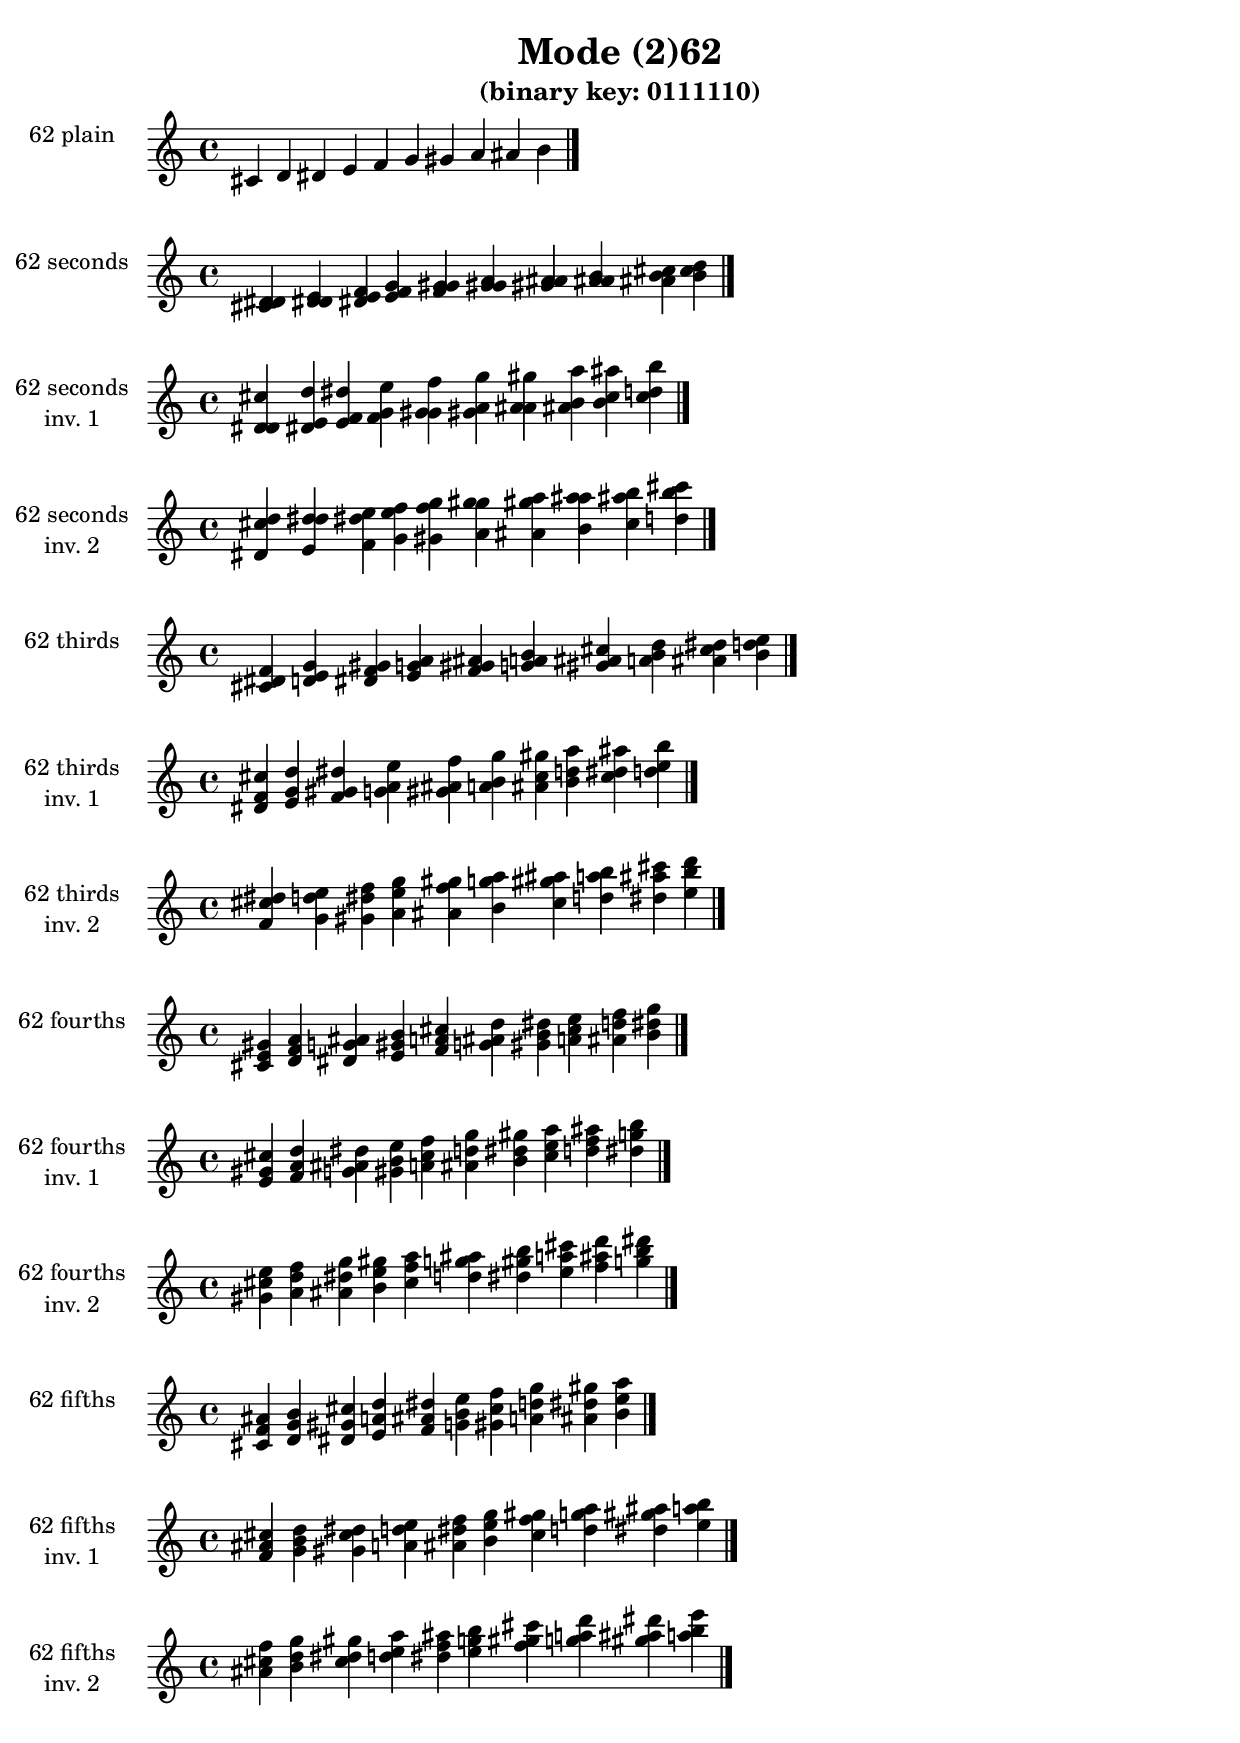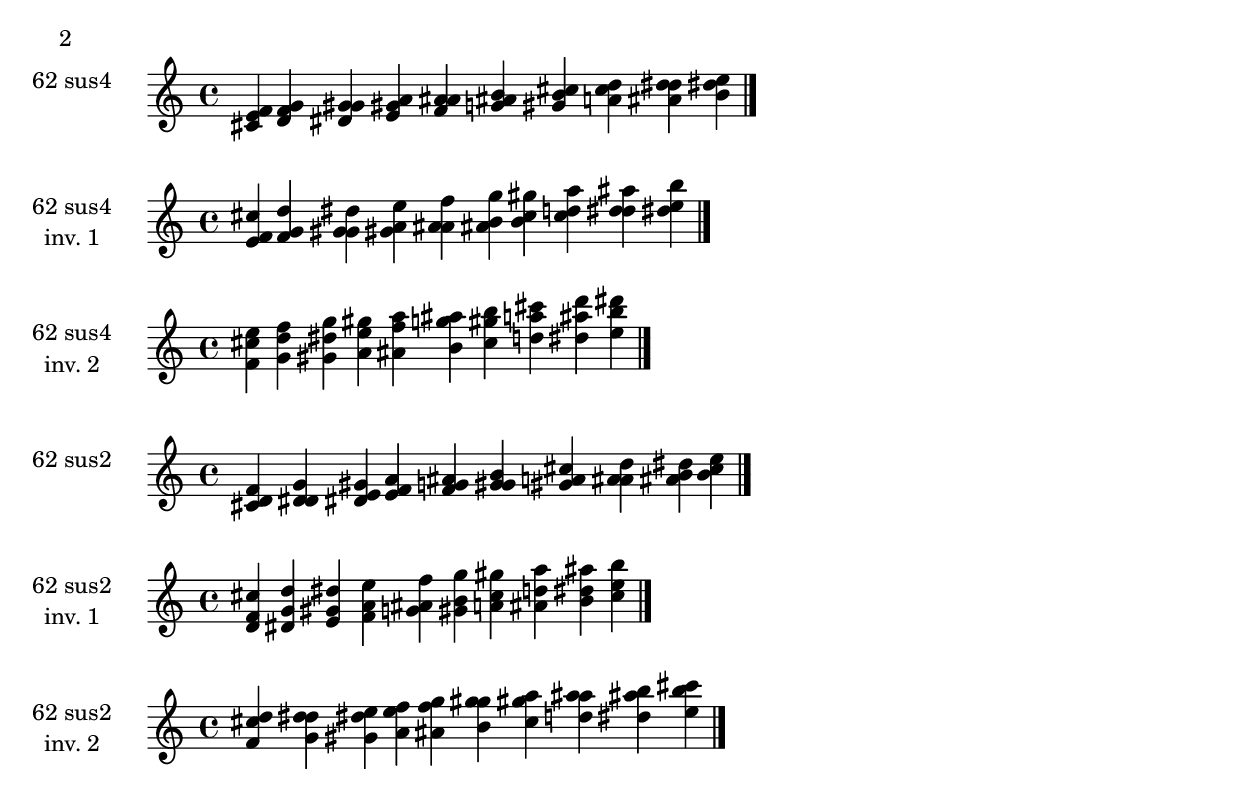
\version "2.19.0"

\header {
  title = "Mode (2)62"
  subtitle = "(binary key: 0111110)"
 %% Remove default LilyPond tagline
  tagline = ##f
}

\paper {
  #(set-paper-size "a4")
}

global = {
  \key c \major
  \time 4/4
  \tempo 4=100
}

\book {
  \score {
    \new Staff \with {
      instrumentName =  \markup { \column {
         \hcenter-in #14 \line { 62 plain }
         \hcenter-in #14 \line {  } } }
      midiInstrument = "oboe"
    } { \accidentalStyle "default"
        \cadenzaOn cis' d' dis' e' f' g' gis' a' ais' b'  \cadenzaOff \bar "|." }
    \layout { }
  }
  \score {
    \new Staff \with {
      instrumentName =  \markup { \column {
         \hcenter-in #14 \line { 62 seconds }
         \hcenter-in #14 \line {  } } }
      midiInstrument = "oboe"
    } { \accidentalStyle "default"
        \cadenzaOn <cis' d' dis'> <d' dis' e'> <dis' e' f'> <e' f' g'> <f' g' gis'> <g' gis' a'> <gis' a' ais'> <a' ais' b'> <ais' b' cis''> <b' cis'' d''>  \cadenzaOff \bar "|." }
    \layout { }
  }
  \score {
    \new Staff \with {
      instrumentName =  \markup { \column {
         \hcenter-in #14 \line { 62 seconds }
         \hcenter-in #14 \line { inv. 1 } } }
      midiInstrument = "oboe"
    } { \accidentalStyle "default"
        \cadenzaOn <d' dis' cis''> <dis' e' d''> <e' f' dis''> <f' g' e''> <g' gis' f''> <gis' a' g''> <a' ais' gis''> <ais' b' a''> <b' cis'' ais''> <cis'' d'' b''>  \cadenzaOff \bar "|." }
    \layout { }
  }
  \score {
    \new Staff \with {
      instrumentName =  \markup { \column {
         \hcenter-in #14 \line { 62 seconds }
         \hcenter-in #14 \line { inv. 2 } } }
      midiInstrument = "oboe"
    } { \accidentalStyle "default"
        \cadenzaOn <dis' cis'' d''> <e' d'' dis''> <f' dis'' e''> <g' e'' f''> <gis' f'' g''> <a' g'' gis''> <ais' gis'' a''> <b' a'' ais''> <cis'' ais'' b''> <d'' b'' cis'''>  \cadenzaOff \bar "|." }
    \layout { }
  }
  \score {
    \new Staff \with {
      instrumentName =  \markup { \column {
         \hcenter-in #14 \line { 62 thirds }
         \hcenter-in #14 \line {  } } }
      midiInstrument = "oboe"
    } { \accidentalStyle "default"
        \cadenzaOn <cis' dis' f'> <d' e' g'> <dis' f' gis'> <e' g' a'> <f' gis' ais'> <g' a' b'> <gis' ais' cis''> <a' b' d''> <ais' cis'' dis''> <b' d'' e''>  \cadenzaOff \bar "|." }
    \layout { }
  }
  \score {
    \new Staff \with {
      instrumentName =  \markup { \column {
         \hcenter-in #14 \line { 62 thirds }
         \hcenter-in #14 \line { inv. 1 } } }
      midiInstrument = "oboe"
    } { \accidentalStyle "default"
        \cadenzaOn <dis' f' cis''> <e' g' d''> <f' gis' dis''> <g' a' e''> <gis' ais' f''> <a' b' g''> <ais' cis'' gis''> <b' d'' a''> <cis'' dis'' ais''> <d'' e'' b''>  \cadenzaOff \bar "|." }
    \layout { }
  }
  \score {
    \new Staff \with {
      instrumentName =  \markup { \column {
         \hcenter-in #14 \line { 62 thirds }
         \hcenter-in #14 \line { inv. 2 } } }
      midiInstrument = "oboe"
    } { \accidentalStyle "default"
        \cadenzaOn <f' cis'' dis''> <g' d'' e''> <gis' dis'' f''> <a' e'' g''> <ais' f'' gis''> <b' g'' a''> <cis'' gis'' ais''> <d'' a'' b''> <dis'' ais'' cis'''> <e'' b'' d'''>  \cadenzaOff \bar "|." }
    \layout { }
  }
  \score {
    \new Staff \with {
      instrumentName =  \markup { \column {
         \hcenter-in #14 \line { 62 fourths }
         \hcenter-in #14 \line {  } } }
      midiInstrument = "oboe"
    } { \accidentalStyle "default"
        \cadenzaOn <cis' e' gis'> <d' f' a'> <dis' g' ais'> <e' gis' b'> <f' a' cis''> <g' ais' d''> <gis' b' dis''> <a' cis'' e''> <ais' d'' f''> <b' dis'' g''>  \cadenzaOff \bar "|." }
    \layout { }
  }
  \score {
    \new Staff \with {
      instrumentName =  \markup { \column {
         \hcenter-in #14 \line { 62 fourths }
         \hcenter-in #14 \line { inv. 1 } } }
      midiInstrument = "oboe"
    } { \accidentalStyle "default"
        \cadenzaOn <e' gis' cis''> <f' a' d''> <g' ais' dis''> <gis' b' e''> <a' cis'' f''> <ais' d'' g''> <b' dis'' gis''> <cis'' e'' a''> <d'' f'' ais''> <dis'' g'' b''>  \cadenzaOff \bar "|." }
    \layout { }
  }
  \score {
    \new Staff \with {
      instrumentName =  \markup { \column {
         \hcenter-in #14 \line { 62 fourths }
         \hcenter-in #14 \line { inv. 2 } } }
      midiInstrument = "oboe"
    } { \accidentalStyle "default"
        \cadenzaOn <gis' cis'' e''> <a' d'' f''> <ais' dis'' g''> <b' e'' gis''> <cis'' f'' a''> <d'' g'' ais''> <dis'' gis'' b''> <e'' a'' cis'''> <f'' ais'' d'''> <g'' b'' dis'''>  \cadenzaOff \bar "|." }
    \layout { }
  }
  \score {
    \new Staff \with {
      instrumentName =  \markup { \column {
         \hcenter-in #14 \line { 62 fifths }
         \hcenter-in #14 \line {  } } }
      midiInstrument = "oboe"
    } { \accidentalStyle "default"
        \cadenzaOn <cis' f' ais'> <d' g' b'> <dis' gis' cis''> <e' a' d''> <f' ais' dis''> <g' b' e''> <gis' cis'' f''> <a' d'' g''> <ais' dis'' gis''> <b' e'' a''>  \cadenzaOff \bar "|." }
    \layout { }
  }
  \score {
    \new Staff \with {
      instrumentName =  \markup { \column {
         \hcenter-in #14 \line { 62 fifths }
         \hcenter-in #14 \line { inv. 1 } } }
      midiInstrument = "oboe"
    } { \accidentalStyle "default"
        \cadenzaOn <f' ais' cis''> <g' b' d''> <gis' cis'' dis''> <a' d'' e''> <ais' dis'' f''> <b' e'' g''> <cis'' f'' gis''> <d'' g'' a''> <dis'' gis'' ais''> <e'' a'' b''>  \cadenzaOff \bar "|." }
    \layout { }
  }
  \score {
    \new Staff \with {
      instrumentName =  \markup { \column {
         \hcenter-in #14 \line { 62 fifths }
         \hcenter-in #14 \line { inv. 2 } } }
      midiInstrument = "oboe"
    } { \accidentalStyle "default"
        \cadenzaOn <ais' cis'' f''> <b' d'' g''> <cis'' dis'' gis''> <d'' e'' a''> <dis'' f'' ais''> <e'' g'' b''> <f'' gis'' cis'''> <g'' a'' d'''> <gis'' ais'' dis'''> <a'' b'' e'''>  \cadenzaOff \bar "|." }
    \layout { }
  }
  \score {
    \new Staff \with {
      instrumentName =  \markup { \column {
         \hcenter-in #14 \line { 62 sus4 }
         \hcenter-in #14 \line {  } } }
      midiInstrument = "oboe"
    } { \accidentalStyle "default"
        \cadenzaOn <cis' e' f'> <d' f' g'> <dis' g' gis'> <e' gis' a'> <f' a' ais'> <g' ais' b'> <gis' b' cis''> <a' cis'' d''> <ais' d'' dis''> <b' dis'' e''>  \cadenzaOff \bar "|." }
    \layout { }
  }
  \score {
    \new Staff \with {
      instrumentName =  \markup { \column {
         \hcenter-in #14 \line { 62 sus4 }
         \hcenter-in #14 \line { inv. 1 } } }
      midiInstrument = "oboe"
    } { \accidentalStyle "default"
        \cadenzaOn <e' f' cis''> <f' g' d''> <g' gis' dis''> <gis' a' e''> <a' ais' f''> <ais' b' g''> <b' cis'' gis''> <cis'' d'' a''> <d'' dis'' ais''> <dis'' e'' b''>  \cadenzaOff \bar "|." }
    \layout { }
  }
  \score {
    \new Staff \with {
      instrumentName =  \markup { \column {
         \hcenter-in #14 \line { 62 sus4 }
         \hcenter-in #14 \line { inv. 2 } } }
      midiInstrument = "oboe"
    } { \accidentalStyle "default"
        \cadenzaOn <f' cis'' e''> <g' d'' f''> <gis' dis'' g''> <a' e'' gis''> <ais' f'' a''> <b' g'' ais''> <cis'' gis'' b''> <d'' a'' cis'''> <dis'' ais'' d'''> <e'' b'' dis'''>  \cadenzaOff \bar "|." }
    \layout { }
  }
  \score {
    \new Staff \with {
      instrumentName =  \markup { \column {
         \hcenter-in #14 \line { 62 sus2 }
         \hcenter-in #14 \line {  } } }
      midiInstrument = "oboe"
    } { \accidentalStyle "default"
        \cadenzaOn <cis' d' f'> <d' dis' g'> <dis' e' gis'> <e' f' a'> <f' g' ais'> <g' gis' b'> <gis' a' cis''> <a' ais' d''> <ais' b' dis''> <b' cis'' e''>  \cadenzaOff \bar "|." }
    \layout { }
  }
  \score {
    \new Staff \with {
      instrumentName =  \markup { \column {
         \hcenter-in #14 \line { 62 sus2 }
         \hcenter-in #14 \line { inv. 1 } } }
      midiInstrument = "oboe"
    } { \accidentalStyle "default"
        \cadenzaOn <d' f' cis''> <dis' g' d''> <e' gis' dis''> <f' a' e''> <g' ais' f''> <gis' b' g''> <a' cis'' gis''> <ais' d'' a''> <b' dis'' ais''> <cis'' e'' b''>  \cadenzaOff \bar "|." }
    \layout { }
  }
  \score {
    \new Staff \with {
      instrumentName =  \markup { \column {
         \hcenter-in #14 \line { 62 sus2 }
         \hcenter-in #14 \line { inv. 2 } } }
      midiInstrument = "oboe"
    } { \accidentalStyle "default"
        \cadenzaOn <f' cis'' d''> <g' d'' dis''> <gis' dis'' e''> <a' e'' f''> <ais' f'' g''> <b' g'' gis''> <cis'' gis'' a''> <d'' a'' ais''> <dis'' ais'' b''> <e'' b'' cis'''>  \cadenzaOff \bar "|." }
    \layout { }
  }
}

\book {
  \bookOutputSuffix "plain_"
  \score {
    \new Staff \with {
      instrumentName =  \markup { \column {
         \hcenter-in #14 \line { 62 plain }
         \hcenter-in #14 \line {  } } }
      midiInstrument = "oboe"
    } { \accidentalStyle "default"
        \cadenzaOn cis' d' dis' e' f' g' gis' a' ais' b'  \cadenzaOff \bar "|." }
    \midi { }
  }
}
\book {
  \bookOutputSuffix "seconds_"
  \score {
    \new Staff \with {
      instrumentName =  \markup { \column {
         \hcenter-in #14 \line { 62 seconds }
         \hcenter-in #14 \line {  } } }
      midiInstrument = "oboe"
    } { \accidentalStyle "default"
        \cadenzaOn <cis' d' dis'> <d' dis' e'> <dis' e' f'> <e' f' g'> <f' g' gis'> <g' gis' a'> <gis' a' ais'> <a' ais' b'> <ais' b' cis''> <b' cis'' d''>  \cadenzaOff \bar "|." }
    \midi { }
  }
}
\book {
  \bookOutputSuffix "seconds_inv. 1"
  \score {
    \new Staff \with {
      instrumentName =  \markup { \column {
         \hcenter-in #14 \line { 62 seconds }
         \hcenter-in #14 \line { inv. 1 } } }
      midiInstrument = "oboe"
    } { \accidentalStyle "default"
        \cadenzaOn <d' dis' cis''> <dis' e' d''> <e' f' dis''> <f' g' e''> <g' gis' f''> <gis' a' g''> <a' ais' gis''> <ais' b' a''> <b' cis'' ais''> <cis'' d'' b''>  \cadenzaOff \bar "|." }
    \midi { }
  }
}
\book {
  \bookOutputSuffix "seconds_inv. 2"
  \score {
    \new Staff \with {
      instrumentName =  \markup { \column {
         \hcenter-in #14 \line { 62 seconds }
         \hcenter-in #14 \line { inv. 2 } } }
      midiInstrument = "oboe"
    } { \accidentalStyle "default"
        \cadenzaOn <dis' cis'' d''> <e' d'' dis''> <f' dis'' e''> <g' e'' f''> <gis' f'' g''> <a' g'' gis''> <ais' gis'' a''> <b' a'' ais''> <cis'' ais'' b''> <d'' b'' cis'''>  \cadenzaOff \bar "|." }
    \midi { }
  }
}
\book {
  \bookOutputSuffix "thirds_"
  \score {
    \new Staff \with {
      instrumentName =  \markup { \column {
         \hcenter-in #14 \line { 62 thirds }
         \hcenter-in #14 \line {  } } }
      midiInstrument = "oboe"
    } { \accidentalStyle "default"
        \cadenzaOn <cis' dis' f'> <d' e' g'> <dis' f' gis'> <e' g' a'> <f' gis' ais'> <g' a' b'> <gis' ais' cis''> <a' b' d''> <ais' cis'' dis''> <b' d'' e''>  \cadenzaOff \bar "|." }
    \midi { }
  }
}
\book {
  \bookOutputSuffix "thirds_inv. 1"
  \score {
    \new Staff \with {
      instrumentName =  \markup { \column {
         \hcenter-in #14 \line { 62 thirds }
         \hcenter-in #14 \line { inv. 1 } } }
      midiInstrument = "oboe"
    } { \accidentalStyle "default"
        \cadenzaOn <dis' f' cis''> <e' g' d''> <f' gis' dis''> <g' a' e''> <gis' ais' f''> <a' b' g''> <ais' cis'' gis''> <b' d'' a''> <cis'' dis'' ais''> <d'' e'' b''>  \cadenzaOff \bar "|." }
    \midi { }
  }
}
\book {
  \bookOutputSuffix "thirds_inv. 2"
  \score {
    \new Staff \with {
      instrumentName =  \markup { \column {
         \hcenter-in #14 \line { 62 thirds }
         \hcenter-in #14 \line { inv. 2 } } }
      midiInstrument = "oboe"
    } { \accidentalStyle "default"
        \cadenzaOn <f' cis'' dis''> <g' d'' e''> <gis' dis'' f''> <a' e'' g''> <ais' f'' gis''> <b' g'' a''> <cis'' gis'' ais''> <d'' a'' b''> <dis'' ais'' cis'''> <e'' b'' d'''>  \cadenzaOff \bar "|." }
    \midi { }
  }
}
\book {
  \bookOutputSuffix "fourths_"
  \score {
    \new Staff \with {
      instrumentName =  \markup { \column {
         \hcenter-in #14 \line { 62 fourths }
         \hcenter-in #14 \line {  } } }
      midiInstrument = "oboe"
    } { \accidentalStyle "default"
        \cadenzaOn <cis' e' gis'> <d' f' a'> <dis' g' ais'> <e' gis' b'> <f' a' cis''> <g' ais' d''> <gis' b' dis''> <a' cis'' e''> <ais' d'' f''> <b' dis'' g''>  \cadenzaOff \bar "|." }
    \midi { }
  }
}
\book {
  \bookOutputSuffix "fourths_inv. 1"
  \score {
    \new Staff \with {
      instrumentName =  \markup { \column {
         \hcenter-in #14 \line { 62 fourths }
         \hcenter-in #14 \line { inv. 1 } } }
      midiInstrument = "oboe"
    } { \accidentalStyle "default"
        \cadenzaOn <e' gis' cis''> <f' a' d''> <g' ais' dis''> <gis' b' e''> <a' cis'' f''> <ais' d'' g''> <b' dis'' gis''> <cis'' e'' a''> <d'' f'' ais''> <dis'' g'' b''>  \cadenzaOff \bar "|." }
    \midi { }
  }
}
\book {
  \bookOutputSuffix "fourths_inv. 2"
  \score {
    \new Staff \with {
      instrumentName =  \markup { \column {
         \hcenter-in #14 \line { 62 fourths }
         \hcenter-in #14 \line { inv. 2 } } }
      midiInstrument = "oboe"
    } { \accidentalStyle "default"
        \cadenzaOn <gis' cis'' e''> <a' d'' f''> <ais' dis'' g''> <b' e'' gis''> <cis'' f'' a''> <d'' g'' ais''> <dis'' gis'' b''> <e'' a'' cis'''> <f'' ais'' d'''> <g'' b'' dis'''>  \cadenzaOff \bar "|." }
    \midi { }
  }
}
\book {
  \bookOutputSuffix "fifths_"
  \score {
    \new Staff \with {
      instrumentName =  \markup { \column {
         \hcenter-in #14 \line { 62 fifths }
         \hcenter-in #14 \line {  } } }
      midiInstrument = "oboe"
    } { \accidentalStyle "default"
        \cadenzaOn <cis' f' ais'> <d' g' b'> <dis' gis' cis''> <e' a' d''> <f' ais' dis''> <g' b' e''> <gis' cis'' f''> <a' d'' g''> <ais' dis'' gis''> <b' e'' a''>  \cadenzaOff \bar "|." }
    \midi { }
  }
}
\book {
  \bookOutputSuffix "fifths_inv. 1"
  \score {
    \new Staff \with {
      instrumentName =  \markup { \column {
         \hcenter-in #14 \line { 62 fifths }
         \hcenter-in #14 \line { inv. 1 } } }
      midiInstrument = "oboe"
    } { \accidentalStyle "default"
        \cadenzaOn <f' ais' cis''> <g' b' d''> <gis' cis'' dis''> <a' d'' e''> <ais' dis'' f''> <b' e'' g''> <cis'' f'' gis''> <d'' g'' a''> <dis'' gis'' ais''> <e'' a'' b''>  \cadenzaOff \bar "|." }
    \midi { }
  }
}
\book {
  \bookOutputSuffix "fifths_inv. 2"
  \score {
    \new Staff \with {
      instrumentName =  \markup { \column {
         \hcenter-in #14 \line { 62 fifths }
         \hcenter-in #14 \line { inv. 2 } } }
      midiInstrument = "oboe"
    } { \accidentalStyle "default"
        \cadenzaOn <ais' cis'' f''> <b' d'' g''> <cis'' dis'' gis''> <d'' e'' a''> <dis'' f'' ais''> <e'' g'' b''> <f'' gis'' cis'''> <g'' a'' d'''> <gis'' ais'' dis'''> <a'' b'' e'''>  \cadenzaOff \bar "|." }
    \midi { }
  }
}
\book {
  \bookOutputSuffix "sus4_"
  \score {
    \new Staff \with {
      instrumentName =  \markup { \column {
         \hcenter-in #14 \line { 62 sus4 }
         \hcenter-in #14 \line {  } } }
      midiInstrument = "oboe"
    } { \accidentalStyle "default"
        \cadenzaOn <cis' e' f'> <d' f' g'> <dis' g' gis'> <e' gis' a'> <f' a' ais'> <g' ais' b'> <gis' b' cis''> <a' cis'' d''> <ais' d'' dis''> <b' dis'' e''>  \cadenzaOff \bar "|." }
    \midi { }
  }
}
\book {
  \bookOutputSuffix "sus4_inv. 1"
  \score {
    \new Staff \with {
      instrumentName =  \markup { \column {
         \hcenter-in #14 \line { 62 sus4 }
         \hcenter-in #14 \line { inv. 1 } } }
      midiInstrument = "oboe"
    } { \accidentalStyle "default"
        \cadenzaOn <e' f' cis''> <f' g' d''> <g' gis' dis''> <gis' a' e''> <a' ais' f''> <ais' b' g''> <b' cis'' gis''> <cis'' d'' a''> <d'' dis'' ais''> <dis'' e'' b''>  \cadenzaOff \bar "|." }
    \midi { }
  }
}
\book {
  \bookOutputSuffix "sus4_inv. 2"
  \score {
    \new Staff \with {
      instrumentName =  \markup { \column {
         \hcenter-in #14 \line { 62 sus4 }
         \hcenter-in #14 \line { inv. 2 } } }
      midiInstrument = "oboe"
    } { \accidentalStyle "default"
        \cadenzaOn <f' cis'' e''> <g' d'' f''> <gis' dis'' g''> <a' e'' gis''> <ais' f'' a''> <b' g'' ais''> <cis'' gis'' b''> <d'' a'' cis'''> <dis'' ais'' d'''> <e'' b'' dis'''>  \cadenzaOff \bar "|." }
    \midi { }
  }
}
\book {
  \bookOutputSuffix "sus2_"
  \score {
    \new Staff \with {
      instrumentName =  \markup { \column {
         \hcenter-in #14 \line { 62 sus2 }
         \hcenter-in #14 \line {  } } }
      midiInstrument = "oboe"
    } { \accidentalStyle "default"
        \cadenzaOn <cis' d' f'> <d' dis' g'> <dis' e' gis'> <e' f' a'> <f' g' ais'> <g' gis' b'> <gis' a' cis''> <a' ais' d''> <ais' b' dis''> <b' cis'' e''>  \cadenzaOff \bar "|." }
    \midi { }
  }
}
\book {
  \bookOutputSuffix "sus2_inv. 1"
  \score {
    \new Staff \with {
      instrumentName =  \markup { \column {
         \hcenter-in #14 \line { 62 sus2 }
         \hcenter-in #14 \line { inv. 1 } } }
      midiInstrument = "oboe"
    } { \accidentalStyle "default"
        \cadenzaOn <d' f' cis''> <dis' g' d''> <e' gis' dis''> <f' a' e''> <g' ais' f''> <gis' b' g''> <a' cis'' gis''> <ais' d'' a''> <b' dis'' ais''> <cis'' e'' b''>  \cadenzaOff \bar "|." }
    \midi { }
  }
}
\book {
  \bookOutputSuffix "sus2_inv. 2"
  \score {
    \new Staff \with {
      instrumentName =  \markup { \column {
         \hcenter-in #14 \line { 62 sus2 }
         \hcenter-in #14 \line { inv. 2 } } }
      midiInstrument = "oboe"
    } { \accidentalStyle "default"
        \cadenzaOn <f' cis'' d''> <g' d'' dis''> <gis' dis'' e''> <a' e'' f''> <ais' f'' g''> <b' g'' gis''> <cis'' gis'' a''> <d'' a'' ais''> <dis'' ais'' b''> <e'' b'' cis'''>  \cadenzaOff \bar "|." }
    \midi { }
  }
}
